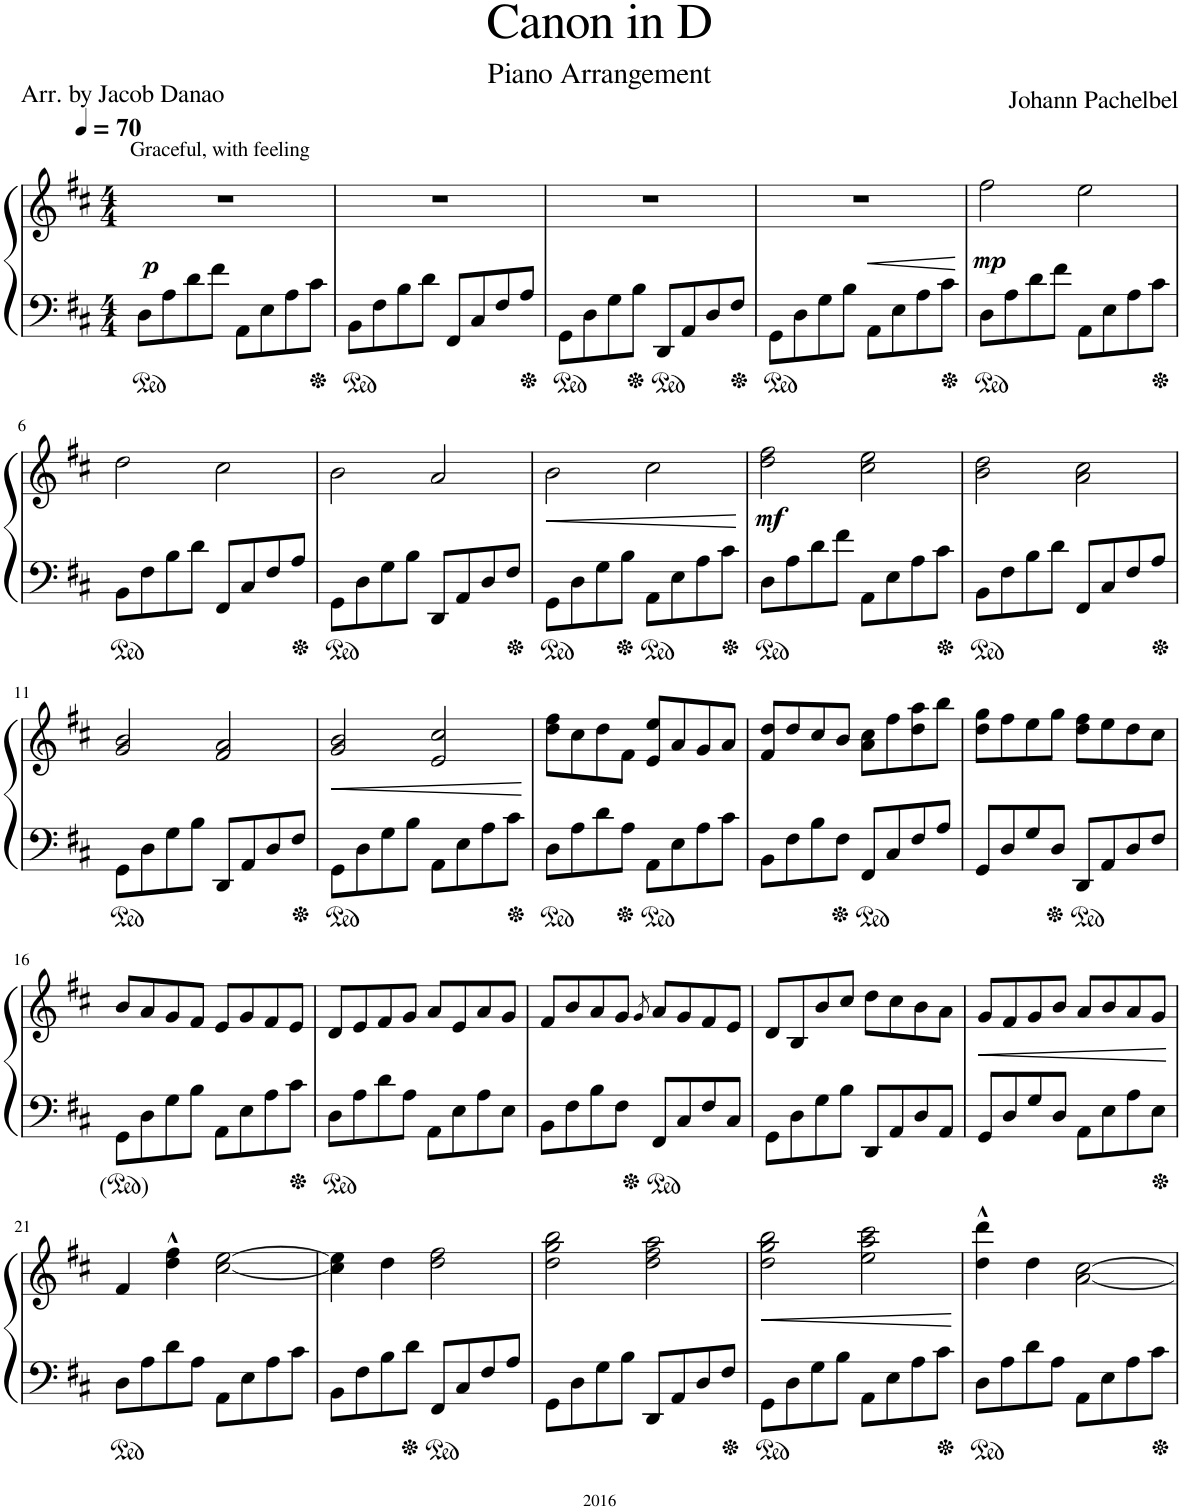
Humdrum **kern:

**kern	**kern	**dynam
*part1	*part1	*part1
*staff2	*staff1	*staff1/2
*I"Piano	*	*
*I'Pno.	*	*
*clefF4	*clefG2	*
*k[f#c#]	*k[f#c#]	*
*M4/4	*M4/4	*
*MM70	*MM70	*
=1	=1	=1
!	!LO:TX:a:t=Graceful, with feeling	!
!	!	!LO:DY:a=2
8D\L	1r	p
8A\	.	.
8d\	.	.
8f#\J	.	.
8AA\L	.	.
8E\	.	.
8A\	.	.
8c#\J	.	.
=2	=2	=2
8BB\L	1r	.
8F#\	.	.
8B\	.	.
8d\J	.	.
8FF#/L	.	.
8C#/	.	.
8F#/	.	.
8A/J	.	.
=3	=3	=3
8GG\L	1r	.
8D\	.	.
8G\	.	.
8B\J	.	.
8DD/L	.	.
8AA/	.	.
8D/	.	.
8F#/J	.	.
=4	=4	=4
8GG\L	1r	.
8D\	.	.
8G\	.	.
8B\J	.	.
8AA\L	.	.
8E\	.	.
8A\	.	.
8c#\J	.	.
=5	=5	=5
!	!	!LO:DY:a=2
8D\L	2ff#\	mp
8A\	.	.
8d\	.	.
8f#\J	.	.
8AA\L	2ee\	.
8E\	.	.
8A\	.	.
8c#\J	.	.
!!LO:LB:g=z
=6	=6	=6
8BB\L	2dd\	.
8F#\	.	.
8B\	.	.
8d\J	.	.
8FF#/L	2cc#\	.
8C#/	.	.
8F#/	.	.
8A/J	.	.
=7	=7	=7
8GG\L	2b\	.
8D\	.	.
8G\	.	.
8B\J	.	.
8DD/L	2a/	.
8AA/	.	.
8D/	.	.
8F#/J	.	.
=8	=8	=8
!	!	!LO:HP:b
8GG\L	2b\	<
8D\	.	.
8G\	.	.
8B\J	.	.
8AA\L	2cc#\	.
8E\	.	.
8A\	.	.
8c#\J	.	.
.	.	[
=9	=9	=9
!	!	!LO:DY:b
8D\L	2dd\ 2ff#\	mf
8A\	.	.
8d\	.	.
8f#\J	.	.
8AA\L	2cc#\ 2ee\	.
8E\	.	.
8A\	.	.
8c#\J	.	.
=10	=10	=10
8BB\L	2b\ 2dd\	.
8F#\	.	.
8B\	.	.
8d\J	.	.
8FF#/L	2a\ 2cc#\	.
8C#/	.	.
8F#/	.	.
8A/J	.	.
!!LO:LB:g=z
=11	=11	=11
8GG\L	2g/ 2b/	.
8D\	.	.
8G\	.	.
8B\J	.	.
8DD/L	2f#/ 2a/	.
8AA/	.	.
8D/	.	.
8F#/J	.	.
=12	=12	=12
!	!	!LO:HP:b
8GG\L	2g/ 2b/	<
8D\	.	.
8G\	.	.
8B\J	.	.
8AA\L	2e/ 2cc#/	.
8E\	.	.
8A\	.	.
8c#\J	.	.
.	.	[
=13	=13	=13
8D\L	8dd\ 8ff#\L	.
8A\	8cc#\	.
8d\	8dd\	.
8A\J	8f#\J	.
8AA\L	8e/ 8ee/L	.
8E\	8a/	.
8A\	8g/	.
8c#\J	8a/J	.
=14	=14	=14
8BB\L	8f#/ 8dd/L	.
8F#\	8dd/	.
8B\	8cc#/	.
8F#\J	8b/J	.
8FF#/L	8a\ 8cc#\L	.
8C#/	8ff#\	.
8F#/	8dd\ 8aa\	.
8A/J	8bb\J	.
=15	=15	=15
8GG/L	8dd\ 8gg\L	.
8D/	8ff#\	.
8G/	8ee\	.
8D/J	8gg\J	.
8DD/L	8dd\ 8ff#\L	.
8AA/	8ee\	.
8D/	8dd\	.
8F#/J	8cc#\J	.
!!LO:LB:g=z
=16	=16	=16
8GG\L	8b/L	.
8D\	8a/	.
8G\	8g/	.
8B\J	8f#/J	.
8AA\L	8e/L	.
8E\	8g/	.
8A\	8f#/	.
8c#\J	8e/J	.
=17	=17	=17
8D\L	8d/L	.
8A\	8e/	.
8d\	8f#/	.
8A\J	8g/J	.
8AA\L	8a/L	.
8E\	8e/	.
8A\	8a/	.
8E\J	8g/J	.
=18	=18	=18
8BB\L	8f#/L	.
8F#\	8b/	.
8B\	8a/	.
8F#\J	8g/J	.
.	8qg/	.
8FF#/L	8a/L	.
8C#/	8g/	.
8F#/	8f#/	.
8C#/J	8e/J	.
=19	=19	=19
8GG\L	8d/L	.
8D\	8B/	.
8G\	8b/	.
8B\J	8cc#/J	.
8DD/L	8dd\L	.
8AA/	8cc#\	.
8D/	8b\	.
8AA/J	8a\J	.
=20	=20	=20
!	!	!LO:HP:b
8GG/L	8g/L	<
8D/	8f#/	.
8G/	8g/	.
8D/J	8b/J	.
8AA\L	8a/L	.
8E\	8b/	.
8A\	8a/	.
8E\J	8g/J	.
.	.	[
!!LO:LB:g=z
=21	=21	=21
8D\L	4f#/	.
8A\	.	.
8d\	4dd\^^ 4ff#\^^	.
8A\J	.	.
8AA\L	[2cc#\ [2ee\	.
8E\	.	.
8A\	.	.
8c#\J	.	.
=22	=22	=22
8BB\L	4cc#\] 4ee\]	.
8F#\	.	.
8B\	4dd\	.
8d\J	.	.
8FF#/L	2dd\ 2ff#\	.
8C#/	.	.
8F#/	.	.
8A/J	.	.
=23	=23	=23
8GG\L	2dd\ 2gg\ 2bb\	.
8D\	.	.
8G\	.	.
8B\J	.	.
8DD/L	2dd\ 2ff#\ 2aa\	.
8AA/	.	.
8D/	.	.
8F#/J	.	.
=24	=24	=24
!	!	!LO:HP:b
8GG\L	2dd\ 2gg\ 2bb\	<
8D\	.	.
8G\	.	.
8B\J	.	.
8AA\L	2ee\ 2aa\ 2ccc#\	.
8E\	.	.
8A\	.	.
8c#\J	.	.
.	.	[
=25	=25	=25
8D\L	4dd\^^ 4ddd\^^	.
8A\	.	.
8d\	4dd\	.
8A\J	.	.
8AA\L	[2a\ [2cc#\	.
8E\	.	.
8A\	.	.
8c#\J	.	.
=	=	=
*-	*-	*-
